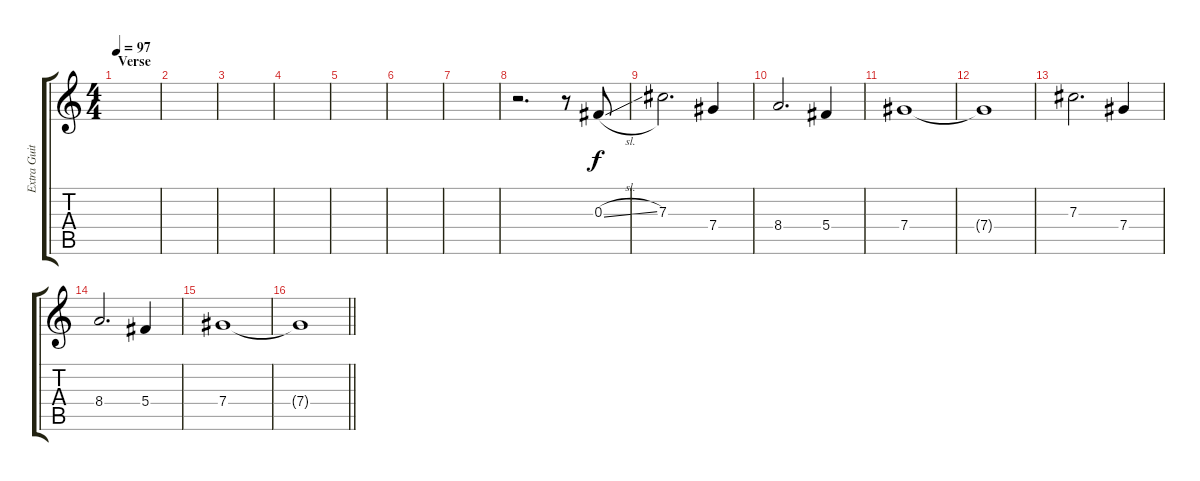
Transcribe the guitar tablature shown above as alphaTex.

\track ("Extra Guitar" "Extra Guit") {instrument distortionguitar}
\staff {score tabs}
\tuning (Eb4 Bb3 Gb3 Db3 Ab2 Db2) {hide}
\ts (4 4)
\section ("" "Verse")
\tempo 97
\clef g2
\ks c
|
|
|
|
|
|
|
r.2{d} r.8 0.3{sl}.8 |
7.3.2{d} 7.4.4 |
8.4.2{d} 5.4.4 |
7.4.1 |
7.4{t}.1 |
7.3.2{d} 7.4.4 |
8.4.2{d} 5.4.4 |
7.4.1 |
\barLineRight lightlight
7.4{t}.1
